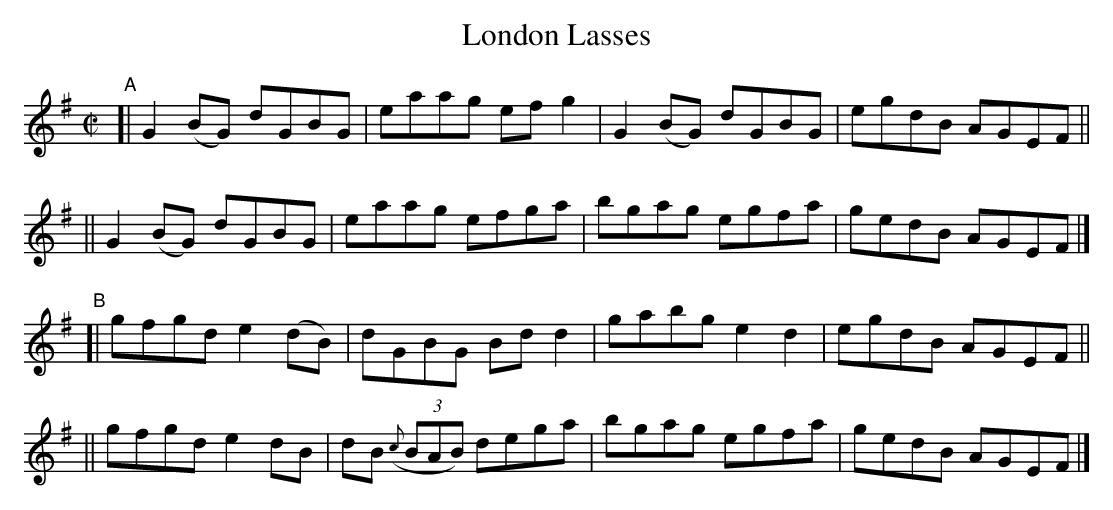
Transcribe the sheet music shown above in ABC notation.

X:1
T: London Lasses
M: C|
L: 1/8
K: G
"^A"\
[| G2(BG) dGBG | eaag efg2 | G2(BG) dGBG | egdB AGEF ||
|| G2(BG) dGBG | eaag efga | bgag egfa | gedB AGEF |]
"^B"\
[| gfgd e2(dB) | dGBG Bdd2 | gabg e2d2 | egdB AGEF ||
|| gfgd e2dB | dB ((3{c}BAB) dega | bgag egfa | gedB AGEF |]
